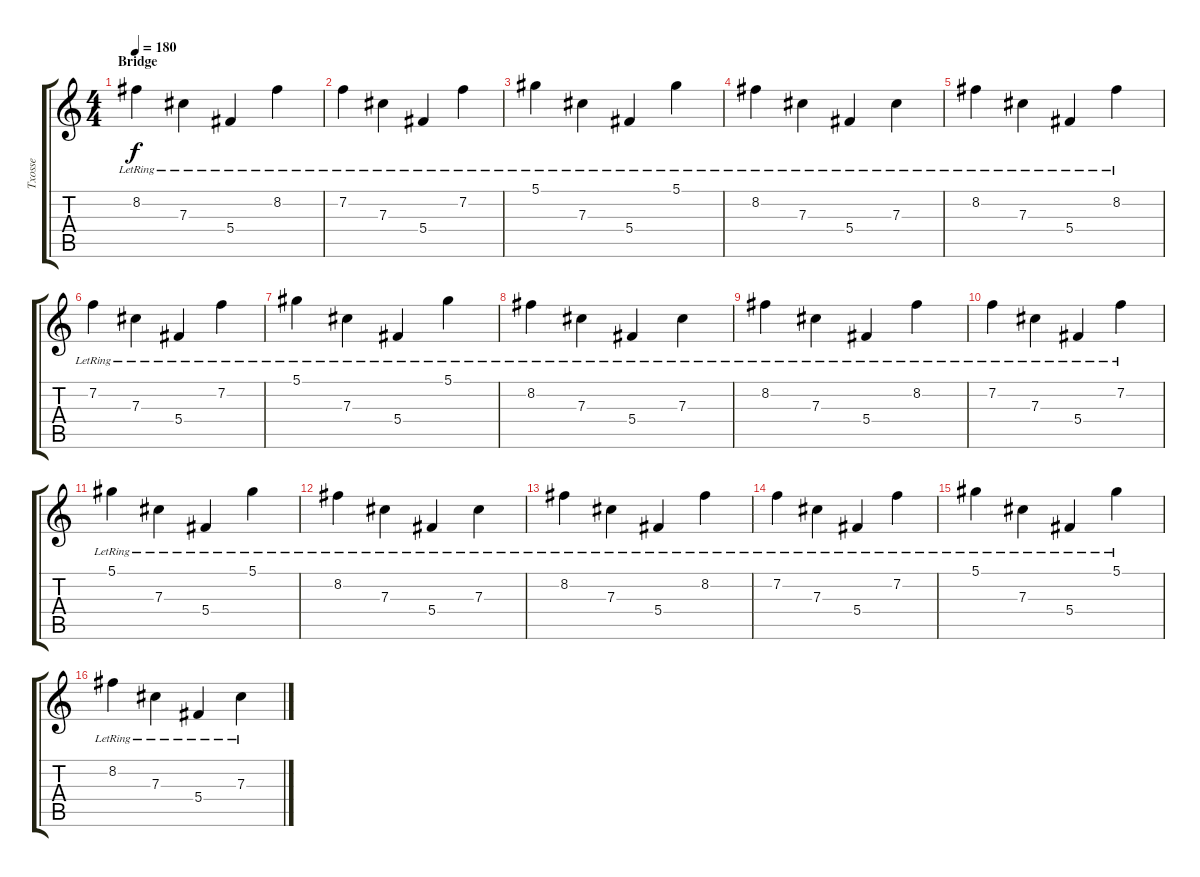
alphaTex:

\track ("Txosse" "Txosse") {instrument overdrivenguitar}
\staff {score tabs}
\tuning (Eb4 Bb3 Gb3 Db3 Ab2 Eb2) {hide}
\ts (4 4)
\section ("" "Bridge")
\tempo 180
\clef g2
\ks c
8.2{lr}.4{dy f volume 16 instrument electricguitarclean} 7.3{lr}.4 5.4{lr}.4 8.2{lr}.4 |
7.2{lr}.4 7.3{lr}.4 5.4{lr}.4 7.2{lr}.4 |
5.1{lr}.4 7.3{lr}.4 5.4{lr}.4 5.1{lr}.4 |
8.2{lr}.4 7.3{lr}.4 5.4{lr}.4 7.3{lr}.4 |
8.2{lr}.4 7.3{lr}.4 5.4{lr}.4 8.2{lr}.4 |
7.2{lr}.4 7.3{lr}.4 5.4{lr}.4 7.2{lr}.4 |
5.1{lr}.4 7.3{lr}.4 5.4{lr}.4 5.1{lr}.4 |
8.2{lr}.4 7.3{lr}.4 5.4{lr}.4 7.3{lr}.4 |
8.2{lr}.4 7.3{lr}.4 5.4{lr}.4 8.2{lr}.4 |
7.2{lr}.4 7.3{lr}.4 5.4{lr}.4 7.2{lr}.4 |
5.1{lr}.4 7.3{lr}.4 5.4{lr}.4 5.1{lr}.4 |
8.2{lr}.4 7.3{lr}.4 5.4{lr}.4 7.3{lr}.4 |
8.2{lr}.4 7.3{lr}.4 5.4{lr}.4 8.2{lr}.4 |
7.2{lr}.4 7.3{lr}.4 5.4{lr}.4 7.2{lr}.4 |
5.1{lr}.4 7.3{lr}.4 5.4{lr}.4 5.1{lr}.4 |
8.2{lr}.4 7.3{lr}.4 5.4{lr}.4 7.3{lr}.4
